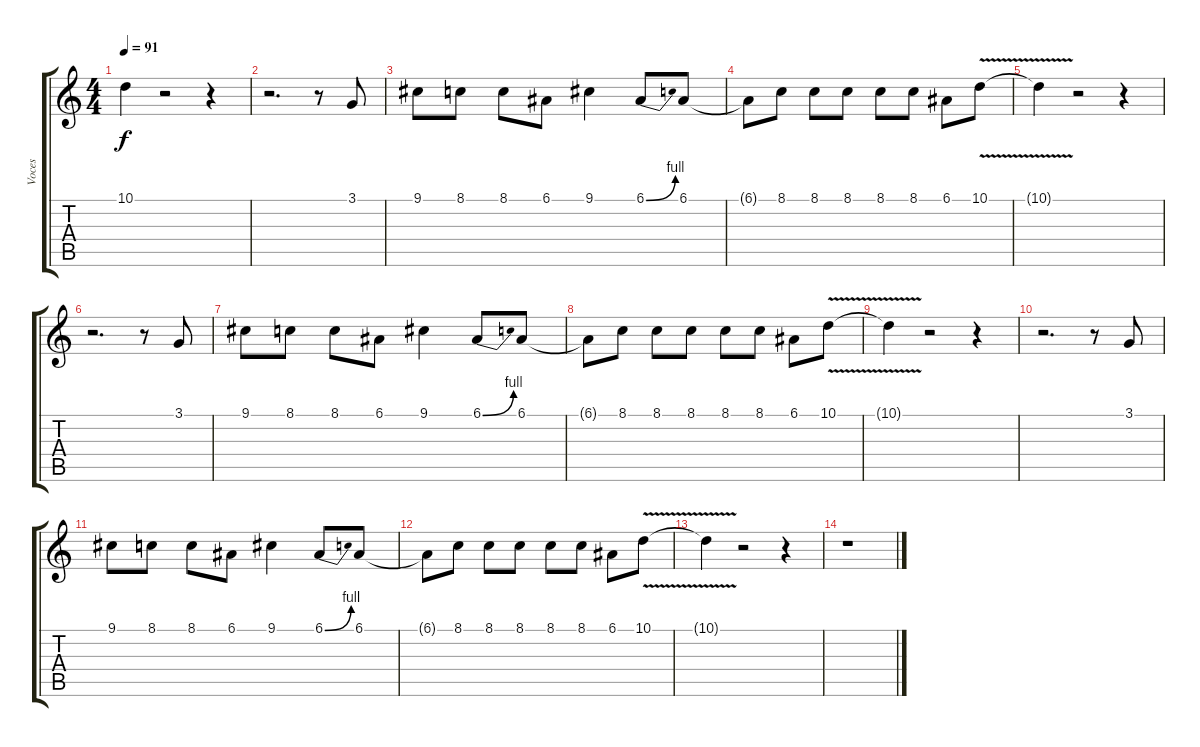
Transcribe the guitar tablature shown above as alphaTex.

\track ("Voces" "Voces") {instrument trumpet}
\staff {score tabs}
\tuning (E4 B3 G3 D3 A2 E2) {hide}
\ts (4 4)
\tempo 91
\clef g2
\ks c
10.1{t}.4{dy f} r.2 r.4 |
r.2{d} r.8 3.1.8 |
9.1.8 8.1.8 8.1.8 6.1.8 9.1.4 6.1{be (bend 0 0 60 4)}.8 6.1.8 |
6.1{t}.8 8.1.8 8.1.8 8.1.8 8.1.8 8.1.8 6.1.8 10.1{v}.8 |
10.1{t}.4 r.2 r.4 |
r.2{d} r.8 3.1.8 |
9.1.8 8.1.8 8.1.8 6.1.8 9.1.4 6.1{be (bend 0 0 60 4)}.8 6.1.8 |
6.1{t}.8 8.1.8 8.1.8 8.1.8 8.1.8 8.1.8 6.1.8 10.1{v}.8 |
10.1{t}.4 r.2 r.4 |
r.2{d} r.8 3.1.8 |
9.1.8 8.1.8 8.1.8 6.1.8 9.1.4 6.1{be (bend 0 0 60 4)}.8 6.1.8 |
6.1{t}.8 8.1.8 8.1.8 8.1.8 8.1.8 8.1.8 6.1.8 10.1{v}.8 |
10.1{t}.4 r.2 r.4 |
r.1
